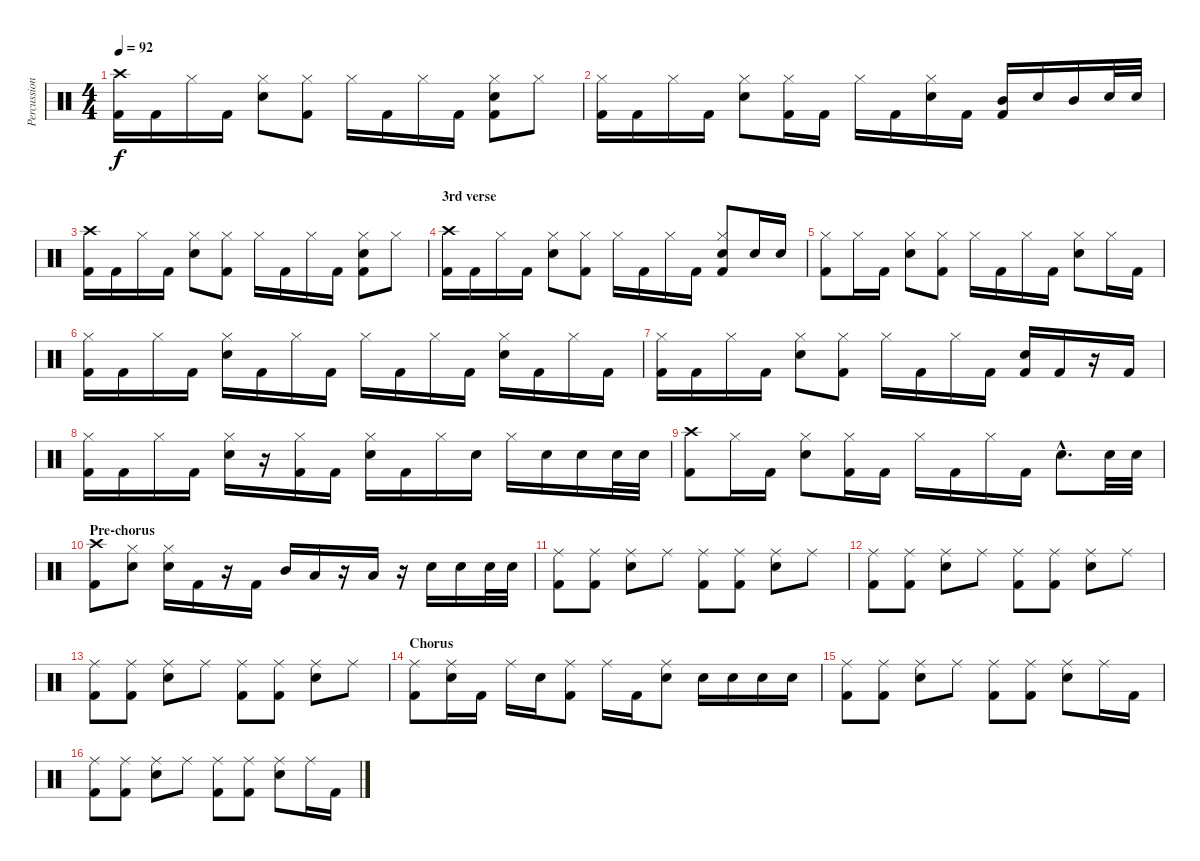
\track ("Percussion" "Percussion") {instrument percussion}
\staff {score}
\articulation defaults
\ts (4 4)
\tempo 92
\clef neutral
\ks c
("Crash high (hit)" "Kick (hit) 2").16{dy f} "Kick (hit) 2".16 "Hi-Hat (closed)".16 "Kick (hit) 2".16 ("Hi-Hat (closed)" "Electric Snare (hit)").8 ("Hi-Hat (closed)" "Kick (hit) 2").8 "Hi-Hat (closed)".16 "Kick (hit) 2".16 "Hi-Hat (closed)".16 "Kick (hit) 2".16 ("Hi-Hat (closed)" "Electric Snare (hit)" "Kick (hit) 2").8 "Hi-Hat (closed)".8 |
("Hi-Hat (closed)" "Kick (hit) 2").16 "Kick (hit) 2".16 "Hi-Hat (closed)".16 "Kick (hit) 2".16 ("Hi-Hat (closed)" "Electric Snare (hit)").8 ("Hi-Hat (closed)" "Kick (hit) 2").16 "Kick (hit) 2".16 "Hi-Hat (closed)".16 "Kick (hit) 2".16 ("Hi-Hat (closed)" "Electric Snare (hit)").16 "Kick (hit) 2".16 ("Mid Tom (hit)" "Kick (hit) 2").16 "Electric Snare (hit)".16 "Mid Tom (hit)".16 "Electric Snare (hit)".32 "Electric Snare (hit)".32 |
("Crash high (hit)" "Kick (hit) 2").16 "Kick (hit) 2".16 "Hi-Hat (closed)".16 "Kick (hit) 2".16 ("Hi-Hat (closed)" "Electric Snare (hit)").8 ("Hi-Hat (closed)" "Kick (hit) 2").8 "Hi-Hat (closed)".16 "Kick (hit) 2".16 "Hi-Hat (closed)".16 "Kick (hit) 2".16 ("Hi-Hat (closed)" "Electric Snare (hit)" "Kick (hit) 2").8 "Hi-Hat (closed)".8 |
\section ("" "3rd verse")
("Crash high (hit)" "Kick (hit) 2").16 "Kick (hit) 2".16 "Hi-Hat (closed)".16 "Kick (hit) 2".16 ("Hi-Hat (closed)" "Electric Snare (hit)").8 ("Hi-Hat (closed)" "Kick (hit) 2").8 "Hi-Hat (closed)".16 "Kick (hit) 2".16 "Hi-Hat (closed)".16 "Kick (hit) 2".16 ("Hi-Hat (closed)" "Electric Snare (hit)" "Kick (hit) 2").8 "Electric Snare (hit)".16 "Electric Snare (hit)".16 |
("Hi-Hat (closed)" "Kick (hit) 2").8 "Hi-Hat (closed)".16 "Kick (hit) 2".16 ("Hi-Hat (closed)" "Electric Snare (hit)").8 ("Hi-Hat (closed)" "Kick (hit) 2").8 "Hi-Hat (closed)".16 "Kick (hit) 2".16 "Hi-Hat (closed)".16 "Kick (hit) 2".16 ("Hi-Hat (closed)" "Electric Snare (hit)").8 "Hi-Hat (closed)".16 "Kick (hit) 2".16 |
("Hi-Hat (closed)" "Kick (hit) 2").16 "Kick (hit) 2".16 "Hi-Hat (closed)".16 "Kick (hit) 2".16 ("Hi-Hat (closed)" "Electric Snare (hit)").16 "Kick (hit) 2".16 "Hi-Hat (closed)".16 "Kick (hit) 2".16 "Hi-Hat (closed)".16 "Kick (hit) 2".16 "Hi-Hat (closed)".16 "Kick (hit) 2".16 ("Hi-Hat (closed)" "Electric Snare (hit)").16 "Kick (hit) 2".16 "Hi-Hat (closed)".16 "Kick (hit) 2".16 |
("Hi-Hat (closed)" "Kick (hit) 2").16 "Kick (hit) 2".16 "Hi-Hat (closed)".16 "Kick (hit) 2".16 ("Hi-Hat (closed)" "Electric Snare (hit)").8 ("Hi-Hat (closed)" "Kick (hit) 2").8 "Hi-Hat (closed)".16 "Kick (hit) 2".16 "Hi-Hat (closed)".16 "Kick (hit) 2".16 ("Electric Snare (hit)" "Kick (hit) 2").16 "Kick (hit) 2".16 r.16 "Kick (hit) 2".16 |
("Hi-Hat (closed)" "Kick (hit) 2").16 "Kick (hit) 2".16 "Hi-Hat (closed)".16 "Kick (hit) 2".16 ("Hi-Hat (closed)" "Electric Snare (hit)").16 r.16 ("Hi-Hat (closed)" "Kick (hit) 2").16 "Kick (hit) 2".16 ("Hi-Hat (closed)" "Electric Snare (hit)").16 "Kick (hit) 2".16 "Hi-Hat (closed)".16 "Electric Snare (hit)".16 "Hi-Hat (closed)".16 "Electric Snare (hit)".16 "Electric Snare (hit)".16 "Electric Snare (hit)".32 "Electric Snare (hit)".32 |
("Crash high (hit)" "Kick (hit) 2").8 "Hi-Hat (closed)".16 "Kick (hit) 2".16 ("Hi-Hat (closed)" "Electric Snare (hit)").8 ("Hi-Hat (closed)" "Kick (hit) 2").16 "Kick (hit) 2".16 "Hi-Hat (closed)".16 "Kick (hit) 2".16 "Hi-Hat (closed)".16 "Kick (hit) 2".16 "Electric Snare (hit)"{hac}.8{d} "Electric Snare (hit)".32 "Electric Snare (hit)".32 |
\section ("" "Pre-chorus")
("Crash high (hit)" "Kick (hit) 2").8 ("Hi-Hat (closed)" "Electric Snare (hit)").8 ("Hi-Hat (closed)" "Electric Snare (hit)").16 "Kick (hit) 2".16 r.16 "Kick (hit) 2".16 "Mid Tom (hit)".16 "Low Tom (hit)".16 r.16 "Low Tom (hit)".16 r.16 "Electric Snare (hit)".16 "Electric Snare (hit)".16 "Electric Snare (hit)".32 "Electric Snare (hit)".32 |
("Ride (middle)" "Kick (hit) 2").8 ("Ride (middle)" "Kick (hit) 2").8 ("Ride (middle)" "Electric Snare (hit)").8 "Ride (middle)".8 ("Ride (middle)" "Kick (hit) 2").8 ("Ride (middle)" "Kick (hit) 2").8 ("Ride (middle)" "Electric Snare (hit)").8 "Ride (middle)".8 |
("Ride (middle)" "Kick (hit) 2").8 ("Ride (middle)" "Kick (hit) 2").8 ("Ride (middle)" "Electric Snare (hit)").8 "Ride (middle)".8 ("Ride (middle)" "Kick (hit) 2").8 ("Ride (middle)" "Kick (hit) 2").8 ("Ride (middle)" "Electric Snare (hit)").8 "Ride (middle)".8 |
("Ride (middle)" "Kick (hit) 2").8 ("Ride (middle)" "Kick (hit) 2").8 ("Ride (middle)" "Electric Snare (hit)").8 "Ride (middle)".8 ("Ride (middle)" "Kick (hit) 2").8 ("Ride (middle)" "Kick (hit) 2").8 ("Ride (middle)" "Electric Snare (hit)").8 "Ride (middle)".8 |
\section ("" "Chorus")
("Ride (middle)" "Kick (hit) 2").8 ("Ride (middle)" "Electric Snare (hit)").16 "Kick (hit) 2".16 "Ride (middle)".16 "Electric Snare (hit)".16 ("Ride (middle)" "Kick (hit) 2").8 "Ride (middle)".16 "Kick (hit) 2".16 ("Ride (middle)" "Electric Snare (hit)").8 "Electric Snare (hit)".16 "Electric Snare (hit)".16 "Electric Snare (hit)".16 "Electric Snare (hit)".16 |
("Ride (middle)" "Kick (hit) 2").8 ("Ride (middle)" "Kick (hit) 2").8 ("Ride (middle)" "Electric Snare (hit)").8 "Ride (middle)".8 ("Ride (middle)" "Kick (hit) 2").8 ("Ride (middle)" "Kick (hit) 2").8 ("Ride (middle)" "Electric Snare (hit)").8 "Ride (middle)".16 "Kick (hit) 2".16 |
("Ride (middle)" "Kick (hit) 2").8 ("Ride (middle)" "Kick (hit) 2").8 ("Ride (middle)" "Electric Snare (hit)").8 "Ride (middle)".8 ("Ride (middle)" "Kick (hit) 2").8 ("Ride (middle)" "Kick (hit) 2").8 ("Ride (middle)" "Electric Snare (hit)").8 "Ride (middle)".16 "Kick (hit) 2".16
